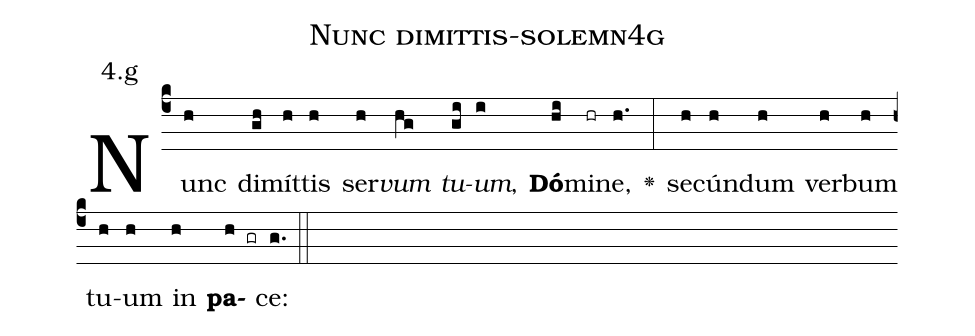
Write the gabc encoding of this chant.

name: Nunc dimittis-solemn4g;
annotation: 4.g;
%%
(c4)Nunc(h) di(gh)mít(h)tis(h) ser(h)<i>vum</i>(hg) <i>tu</i>(gi)<i>um</i>,(i) <b>Dó</b>(hi)mi(hr)ne,(h.) <v>\greheightstar</v>(:) se(h)cún(h)dum(h) ver(h)bum(h) tu(h)um(h) in(h) <b>pa</b>(h gr)ce:(g.) (::)


%E(h) u(h) o(h) u(h) a(h) e.(g.) (::)
